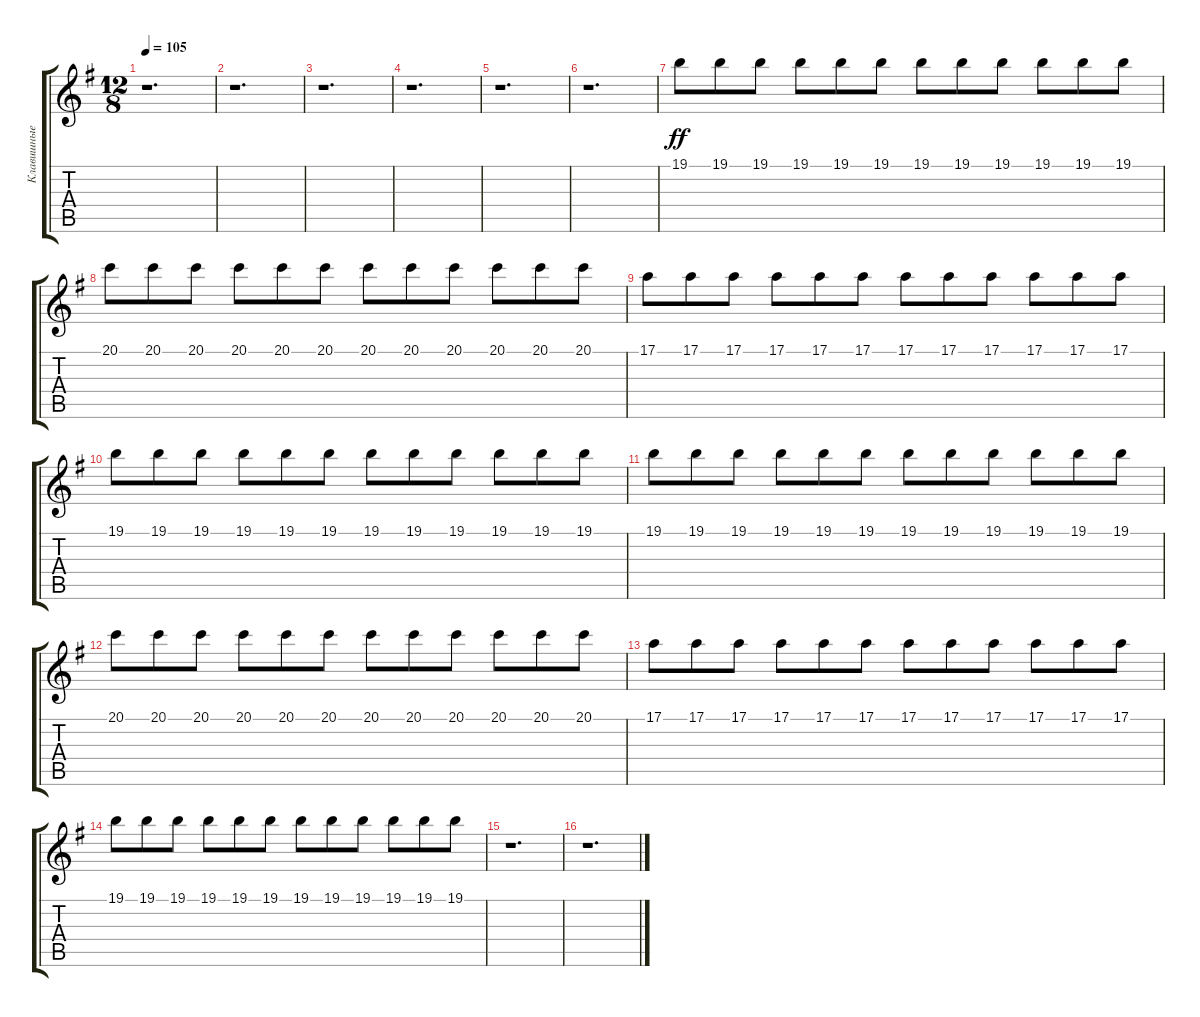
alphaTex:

\track ("Клавишные" "Клавишные") {instrument pad2warm}
\staff {score tabs}
\tuning (E4 B3 G3 D3 A2 E2) {hide}
\ts (12 8)
\tempo 105
\clef g2
\ks eminor
r.1{d dy ff} |
r.1{d} |
r.1{d} |
r.1{d} |
r.1{d} |
r.1{d} |
19.1.8 19.1.8 19.1.8 19.1.8 19.1.8 19.1.8 19.1.8 19.1.8 19.1.8 19.1.8 19.1.8 19.1.8 |
20.1.8 20.1.8 20.1.8 20.1.8 20.1.8 20.1.8 20.1.8 20.1.8 20.1.8 20.1.8 20.1.8 20.1.8 |
17.1.8 17.1.8 17.1.8 17.1.8 17.1.8 17.1.8 17.1.8 17.1.8 17.1.8 17.1.8 17.1.8 17.1.8 |
19.1.8 19.1.8 19.1.8 19.1.8 19.1.8 19.1.8 19.1.8 19.1.8 19.1.8 19.1.8 19.1.8 19.1.8 |
19.1.8 19.1.8 19.1.8 19.1.8 19.1.8 19.1.8 19.1.8 19.1.8 19.1.8 19.1.8 19.1.8 19.1.8 |
20.1.8 20.1.8 20.1.8 20.1.8 20.1.8 20.1.8 20.1.8 20.1.8 20.1.8 20.1.8 20.1.8 20.1.8 |
17.1.8 17.1.8 17.1.8 17.1.8 17.1.8 17.1.8 17.1.8 17.1.8 17.1.8 17.1.8 17.1.8 17.1.8 |
19.1.8 19.1.8 19.1.8 19.1.8 19.1.8 19.1.8 19.1.8 19.1.8 19.1.8 19.1.8 19.1.8 19.1.8 |
r.1{d} |
r.1{d}
